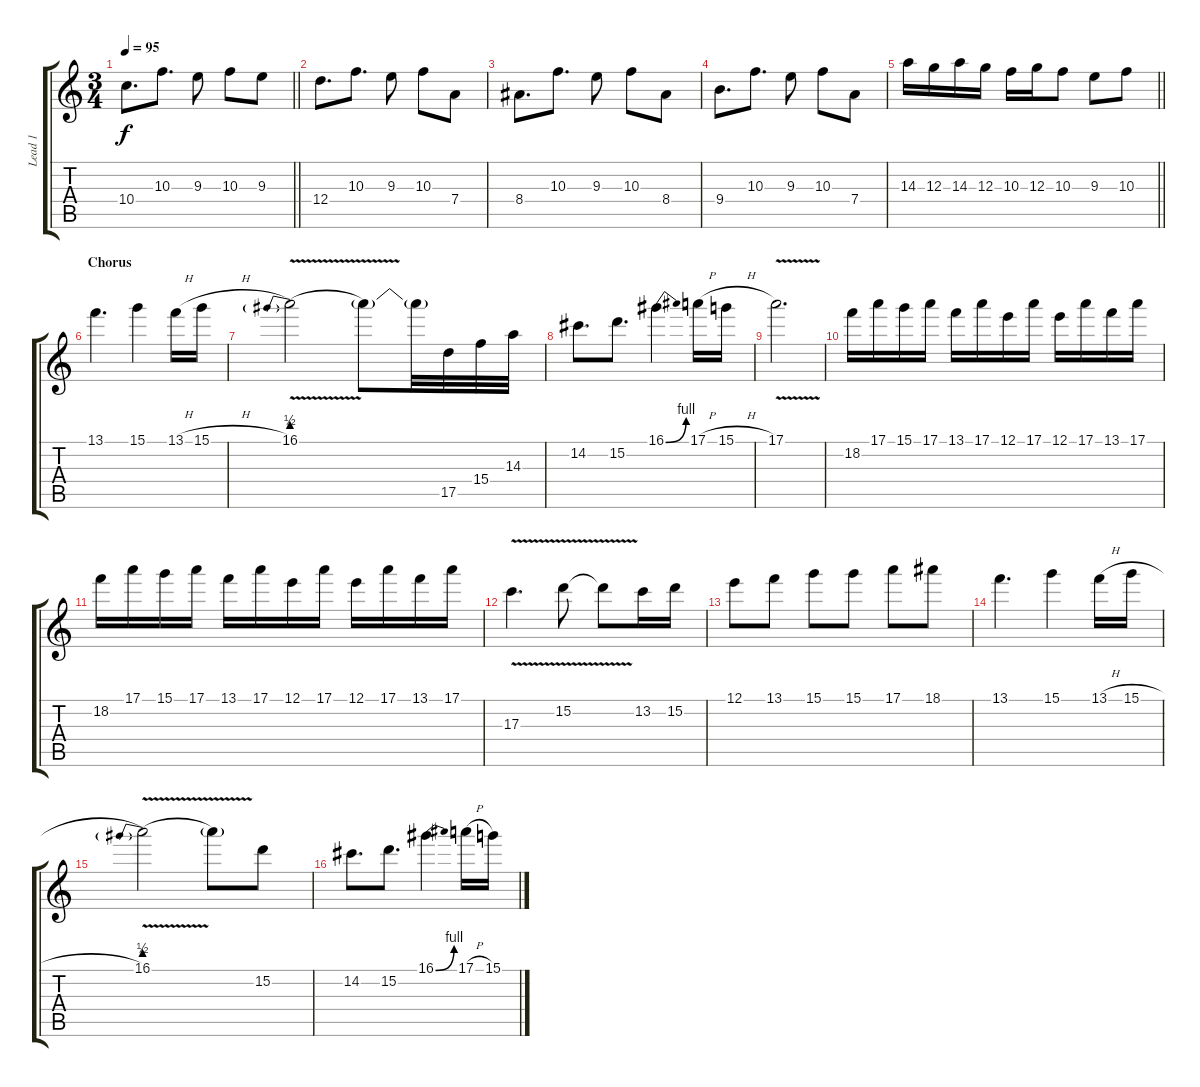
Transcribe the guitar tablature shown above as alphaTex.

\track ("Lead 1" "Lead 1") {instrument distortionguitar}
\staff {score tabs}
\tuning (E4 B3 G3 D3 A2 D2) {hide}
\ts (3 4)
\tempo 95
\clef g2
\barLineRight lightlight
\ks c
10.4.8{d dy f} 10.3.8{d} 9.3.8 10.3.8 9.3.8 |
12.4.8{d} 10.3.8{d} 9.3.8 10.3.8 7.4.8 |
8.4.8{d} 10.3.8{d} 9.3.8 10.3.8 8.4.8 |
9.4.8{d} 10.3.8{d} 9.3.8 10.3.8 7.4.8 |
\barLineRight lightlight
14.3.16 12.3.16 14.3.16 12.3.16 10.3.16 12.3.16 10.3.8 9.3.8 10.3.8 |
\section ("" "Chorus")
13.1.4{d} 15.1.4 13.1{h}.16 15.1{h}.16 |
16.1{be (prebend 0 2 60 2) v}.2 16.1{t}.8 16.1{t}.32 17.5.32 15.4.32 14.3.32 |
14.2.8{d} 15.2.8{d} 16.1{be (bend 0 0 60 4)}.4 17.1{h}.16 15.1{h}.16 |
17.1{v}.2{d} |
18.2.16 17.1.16 15.1.16 17.1.16 13.1.16 17.1.16 12.1.16 17.1.16 12.1.16 17.1.16 13.1.16 17.1.16 |
18.2.16 17.1.16 15.1.16 17.1.16 13.1.16 17.1.16 12.1.16 17.1.16 12.1.16 17.1.16 13.1.16 17.1.16 |
17.3{v}.4{d} 15.2{v}.8 15.2{t}.8 13.2.16 15.2.16 |
12.1.8 13.1.8 15.1.8 15.1.8 17.1.8 18.1.8 |
13.1.4{d} 15.1.4 13.1{h}.16 15.1{h}.16 |
16.1{be (prebend 0 2 60 2) v}.2 16.1{t}.8 15.2.8 |
14.2.8{d} 15.2.8{d} 16.1{be (bend 0 0 60 4)}.4 17.1{h}.16 15.1{h}.16
